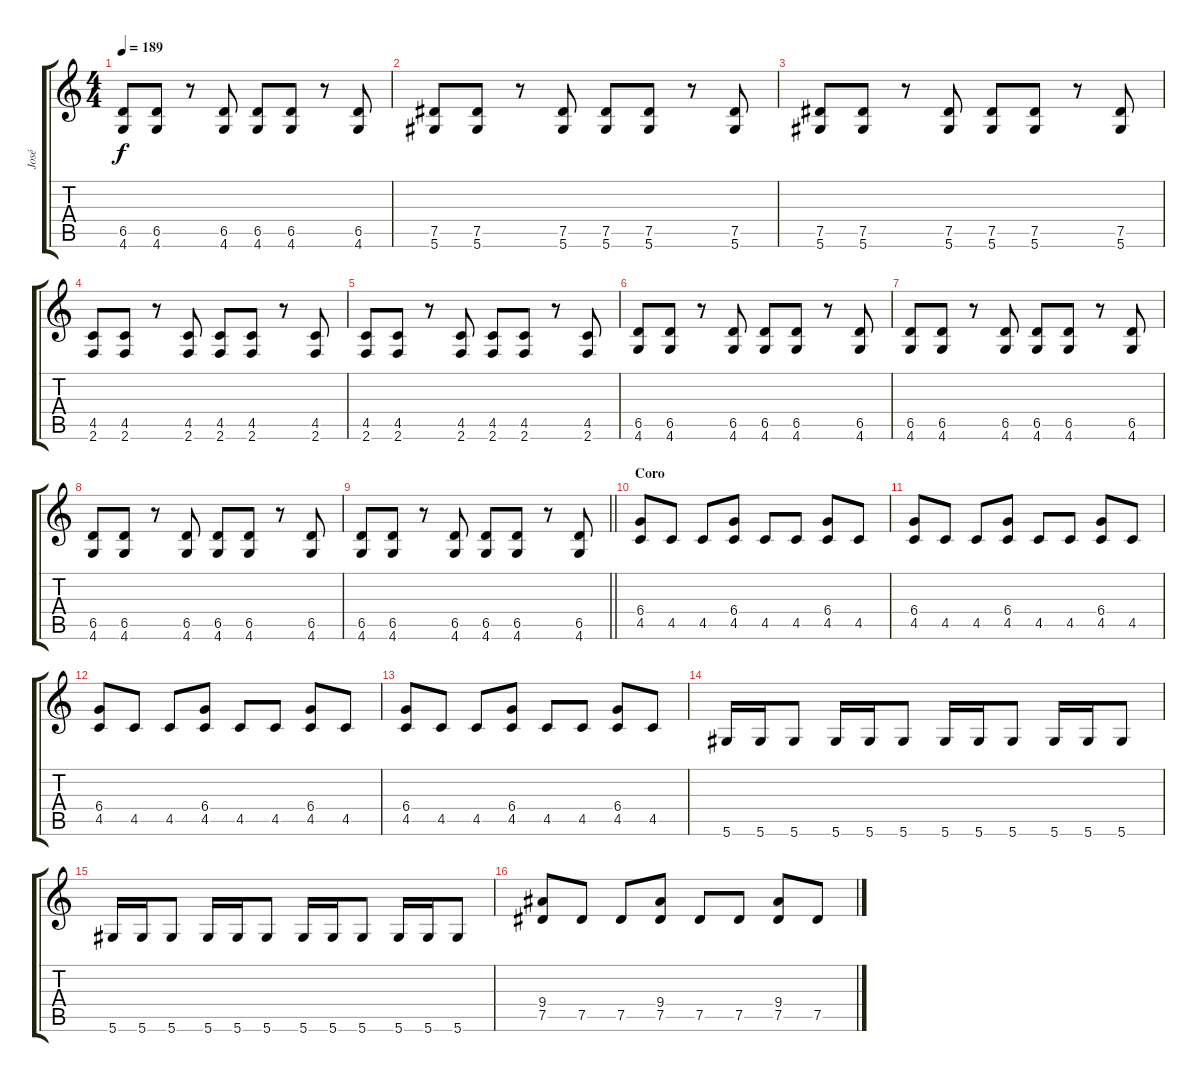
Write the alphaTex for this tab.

\track ("José" "José") {instrument distortionguitar}
\staff {score tabs}
\tuning (Eb4 Bb3 Gb3 Db3 Ab2 Eb2) {hide}
\ts (4 4)
\tempo 189
\clef g2
\ks c
(6.5 4.6).8{dy f} (6.5 4.6).8 r.8 (6.5 4.6).8 (6.5 4.6).8 (6.5 4.6).8 r.8 (6.5 4.6).8 |
(7.5 5.6).8 (7.5 5.6).8 r.8 (7.5 5.6).8 (7.5 5.6).8 (7.5 5.6).8 r.8 (7.5 5.6).8 |
(7.5 5.6).8 (7.5 5.6).8 r.8 (7.5 5.6).8 (7.5 5.6).8 (7.5 5.6).8 r.8 (7.5 5.6).8 |
(4.5 2.6).8 (4.5 2.6).8 r.8 (4.5 2.6).8 (4.5 2.6).8 (4.5 2.6).8 r.8 (4.5 2.6).8 |
(4.5 2.6).8 (4.5 2.6).8 r.8 (4.5 2.6).8 (4.5 2.6).8 (4.5 2.6).8 r.8 (4.5 2.6).8 |
(6.5 4.6).8 (6.5 4.6).8 r.8 (6.5 4.6).8 (6.5 4.6).8 (6.5 4.6).8 r.8 (6.5 4.6).8 |
(6.5 4.6).8 (6.5 4.6).8 r.8 (6.5 4.6).8 (6.5 4.6).8 (6.5 4.6).8 r.8 (6.5 4.6).8 |
(6.5 4.6).8 (6.5 4.6).8 r.8 (6.5 4.6).8 (6.5 4.6).8 (6.5 4.6).8 r.8 (6.5 4.6).8 |
\barLineRight lightlight
(6.5 4.6).8 (6.5 4.6).8 r.8 (6.5 4.6).8 (6.5 4.6).8 (6.5 4.6).8 r.8 (6.5 4.6).8 |
\section ("" "Coro")
(6.4 4.5).8 4.5.8 4.5.8 (6.4 4.5).8 4.5.8 4.5.8 (6.4 4.5).8 4.5.8 |
(6.4 4.5).8 4.5.8 4.5.8 (6.4 4.5).8 4.5.8 4.5.8 (6.4 4.5).8 4.5.8 |
(6.4 4.5).8 4.5.8 4.5.8 (6.4 4.5).8 4.5.8 4.5.8 (6.4 4.5).8 4.5.8 |
(6.4 4.5).8 4.5.8 4.5.8 (6.4 4.5).8 4.5.8 4.5.8 (6.4 4.5).8 4.5.8 |
5.6.16 5.6.16 5.6.8 5.6.16 5.6.16 5.6.8 5.6.16 5.6.16 5.6.8 5.6.16 5.6.16 5.6.8 |
5.6.16 5.6.16 5.6.8 5.6.16 5.6.16 5.6.8 5.6.16 5.6.16 5.6.8 5.6.16 5.6.16 5.6.8 |
(9.4 7.5).8 7.5.8 7.5.8 (9.4 7.5).8 7.5.8 7.5.8 (9.4 7.5).8 7.5.8
